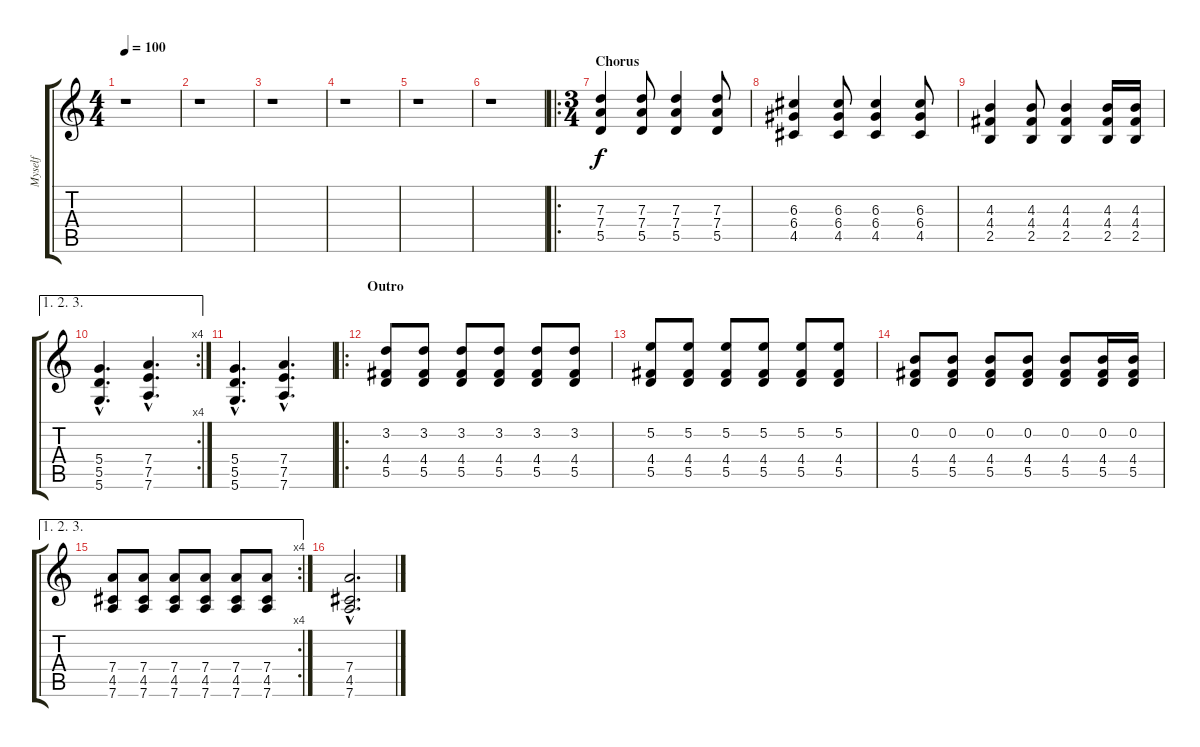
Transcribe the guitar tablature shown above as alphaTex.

\track ("Myself" "Myself") {instrument distortionguitar}
\staff {score tabs}
\tuning (E4 B3 G3 D3 A2 D2) {hide}
\ts (4 4)
\tempo 100
\clef g2
\ks c
r.1{dy f} |
r.1 |
r.1 |
r.1 |
r.1 |
r.1 |
\ro
\ts (3 4)
\section ("" "Chorus")
(7.3 7.4 5.5).4{volume 13} (7.3 7.4 5.5).8 (7.3 7.4 5.5).4 (7.3 7.4 5.5).8 |
(6.3 6.4 4.5).4 (6.3 6.4 4.5).8 (6.3 6.4 4.5).4 (6.3 6.4 4.5).8 |
(4.3 4.4 2.5).4 (4.3 4.4 2.5).8 (4.3 4.4 2.5).4 (4.3 4.4 2.5).16 (4.3 4.4 2.5).16 |
\ae (1 2 3)
\rc 4
(5.4{hac} 5.5{hac} 5.6{hac}).4{d} (7.4{hac} 7.5{hac} 7.6{hac}).4{d} |
(5.4{hac} 5.5{hac} 5.6{hac}).4{d} (7.4{hac} 7.5{hac} 7.6{hac}).4{d} |
\ro
\section ("" "Outro")
(3.2 4.4 5.5).8 (3.2 4.4 5.5).8 (3.2 4.4 5.5).8 (3.2 4.4 5.5).8 (3.2 4.4 5.5).8 (3.2 4.4 5.5).8 |
(5.2 4.4 5.5).8 (5.2 4.4 5.5).8 (5.2 4.4 5.5).8 (5.2 4.4 5.5).8 (5.2 4.4 5.5).8 (5.2 4.4 5.5).8 |
(0.2 4.4 5.5).8 (0.2 4.4 5.5).8 (0.2 4.4 5.5).8 (0.2 4.4 5.5).8 (0.2 4.4 5.5).8 (0.2 4.4 5.5).16 (0.2 4.4 5.5).16 |
\ae (1 2 3)
\rc 4
(7.4 4.5 7.6).8 (7.4 4.5 7.6).8 (7.4 4.5 7.6).8 (7.4 4.5 7.6).8 (7.4 4.5 7.6).8 (7.4 4.5 7.6).8 |
(7.4{hac} 4.5{hac} 7.6{hac}).2{d}
